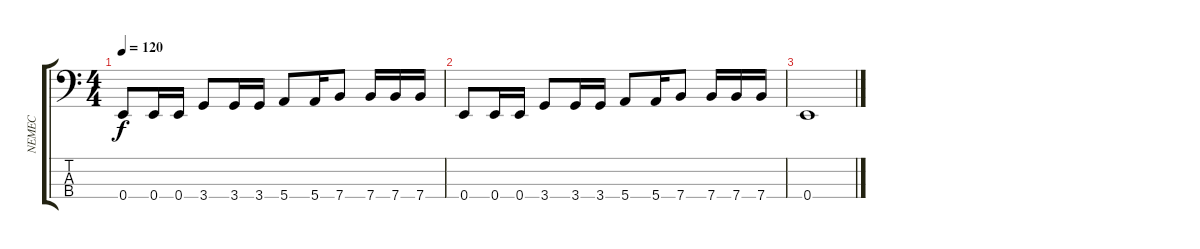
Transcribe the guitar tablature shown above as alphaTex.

\track ("NEMEC" "NEMEC") {instrument electricbassfinger}
\staff {score tabs}
\tuning (G2 D2 A1 E1) {hide}
\ts (4 4)
\tempo 120
\clef f4
\ks c
0.4.8{dy f} 0.4.16 0.4.16 3.4.8 3.4.16 3.4.16 5.4.8 5.4.16 7.4.8 7.4.16 7.4.16 7.4.16 |
0.4.8 0.4.16 0.4.16 3.4.8 3.4.16 3.4.16 5.4.8 5.4.16 7.4.8 7.4.16 7.4.16 7.4.16 |
0.4.1
